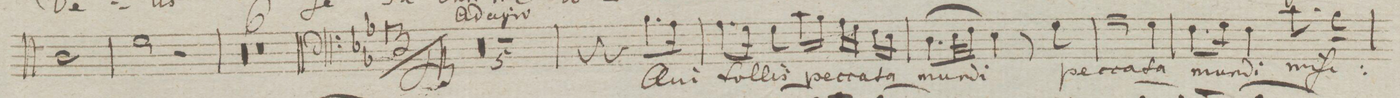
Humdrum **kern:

**kern	**text	**dynam
*I"Basso Solo	*	*
*clefF4	*	*
*k[b-e-a-]	*	*
*M3/4	*	*
0.r	.	.
=2	=2	=2
=3	=3	=3
=4	=4	=4
=5	=5	=5
2.r	.	.
=6	=6	=6
4r	.	.
4r	.	.
8.B-\L	Qui	.
16A-\Jk	.	.
=7	=7	=7
8.A-\L	tol-	.
16G\Jk	.	.
8G\	-lis	.
16c\LL	pec-	.
16B-\JJ	.	.
16A-\LL	-ca-	.
16G\JJ	.	.
16F\LL	-ta	.
16E-\JJ	.	.
=8	=8	=8
(8.D\L	mun-	.
32E-\LL	.	.
32F\JJJ)	.	.
4E-\	-di	.
8r	.	.
8G\	pec-	.
=9	=9	=9
2A-\	-ca-	.
4G\	-ta	.
=10	=10	=10
8.F\L	mun-	.
16G\Jk	.	.
4F\	-di	.
8.c\	mi-	.
16B-\	-se-	.
=11	=11	=11
*-	*-	*-
